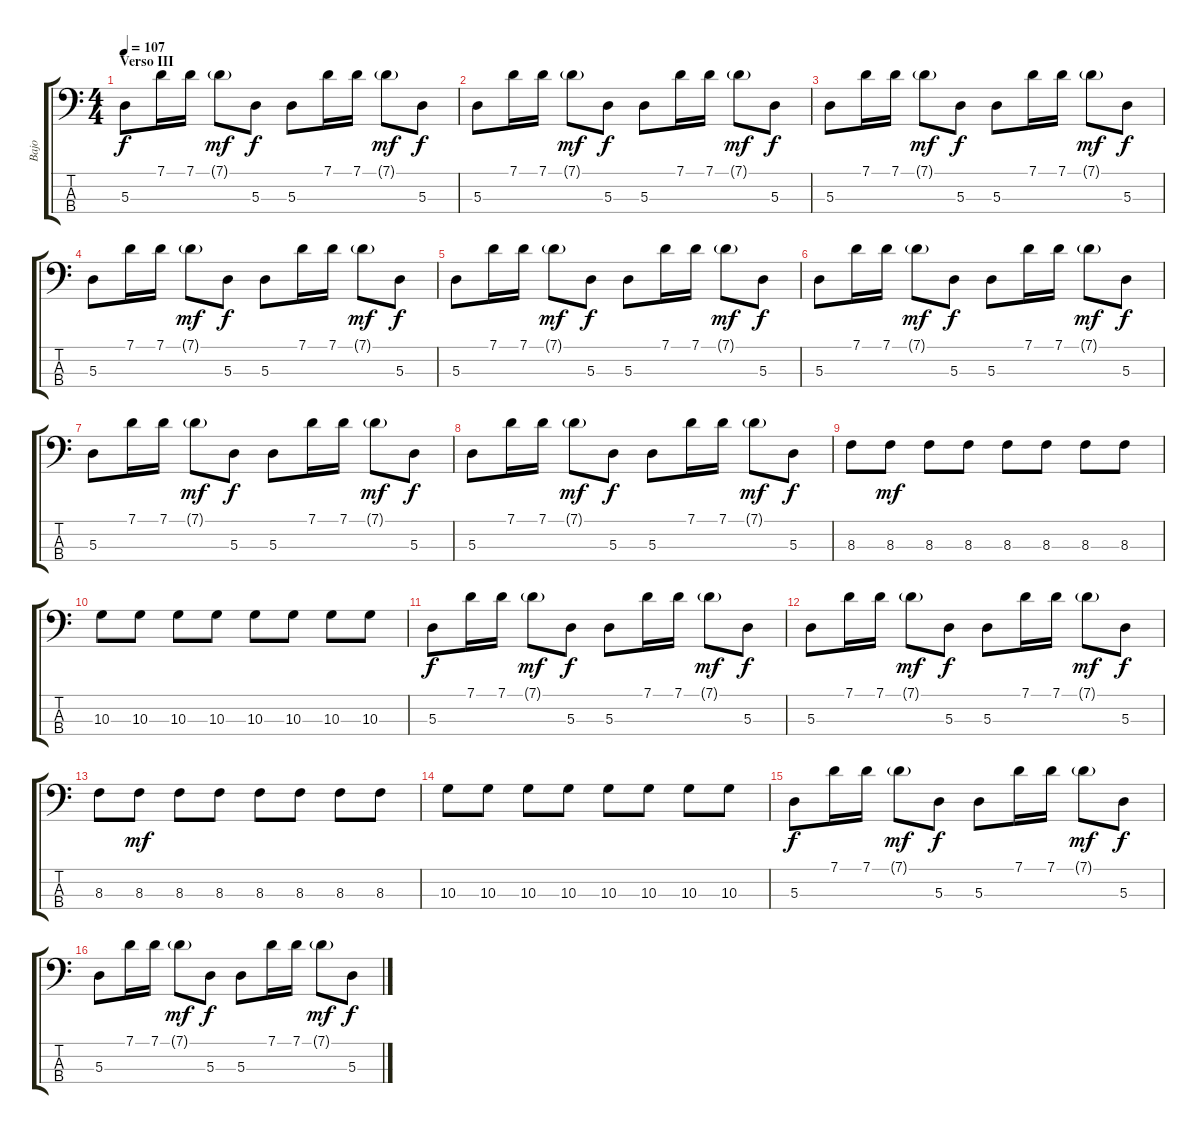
\track ("Bajo" "Bajo") {instrument electricbasspick}
\staff {score tabs}
\tuning (G2 D2 A1 E1) {hide}
\ts (4 4)
\section ("" "Verso III")
\tempo 107
\clef f4
\ks c
5.3.8{dy f} 7.1.16 7.1.16 7.1{g}.8{dy mf} 5.3.8{dy f} 5.3.8 7.1.16 7.1.16 7.1{g}.8{dy mf} 5.3.8{dy f} |
5.3.8 7.1.16 7.1.16 7.1{g}.8{dy mf} 5.3.8{dy f} 5.3.8 7.1.16 7.1.16 7.1{g}.8{dy mf} 5.3.8{dy f} |
5.3.8 7.1.16 7.1.16 7.1{g}.8{dy mf} 5.3.8{dy f} 5.3.8 7.1.16 7.1.16 7.1{g}.8{dy mf} 5.3.8{dy f} |
5.3.8 7.1.16 7.1.16 7.1{g}.8{dy mf} 5.3.8{dy f} 5.3.8 7.1.16 7.1.16 7.1{g}.8{dy mf} 5.3.8{dy f} |
5.3.8 7.1.16 7.1.16 7.1{g}.8{dy mf} 5.3.8{dy f} 5.3.8 7.1.16 7.1.16 7.1{g}.8{dy mf} 5.3.8{dy f} |
5.3.8 7.1.16 7.1.16 7.1{g}.8{dy mf} 5.3.8{dy f} 5.3.8 7.1.16 7.1.16 7.1{g}.8{dy mf} 5.3.8{dy f} |
5.3.8 7.1.16 7.1.16 7.1{g}.8{dy mf} 5.3.8{dy f} 5.3.8 7.1.16 7.1.16 7.1{g}.8{dy mf} 5.3.8{dy f} |
5.3.8 7.1.16 7.1.16 7.1{g}.8{dy mf} 5.3.8{dy f} 5.3.8 7.1.16 7.1.16 7.1{g}.8{dy mf} 5.3.8{dy f} |
8.3.8 8.3.8{dy mf} 8.3.8 8.3.8 8.3.8 8.3.8 8.3.8 8.3.8 |
10.3.8 10.3.8 10.3.8 10.3.8 10.3.8 10.3.8 10.3.8 10.3.8 |
5.3.8{dy f} 7.1.16 7.1.16 7.1{g}.8{dy mf} 5.3.8{dy f} 5.3.8 7.1.16 7.1.16 7.1{g}.8{dy mf} 5.3.8{dy f} |
5.3.8 7.1.16 7.1.16 7.1{g}.8{dy mf} 5.3.8{dy f} 5.3.8 7.1.16 7.1.16 7.1{g}.8{dy mf} 5.3.8{dy f} |
8.3.8 8.3.8{dy mf} 8.3.8 8.3.8 8.3.8 8.3.8 8.3.8 8.3.8 |
10.3.8 10.3.8 10.3.8 10.3.8 10.3.8 10.3.8 10.3.8 10.3.8 |
5.3.8{dy f} 7.1.16 7.1.16 7.1{g}.8{dy mf} 5.3.8{dy f} 5.3.8 7.1.16 7.1.16 7.1{g}.8{dy mf} 5.3.8{dy f} |
5.3.8 7.1.16 7.1.16 7.1{g}.8{dy mf} 5.3.8{dy f} 5.3.8 7.1.16 7.1.16 7.1{g}.8{dy mf} 5.3.8{dy f}
